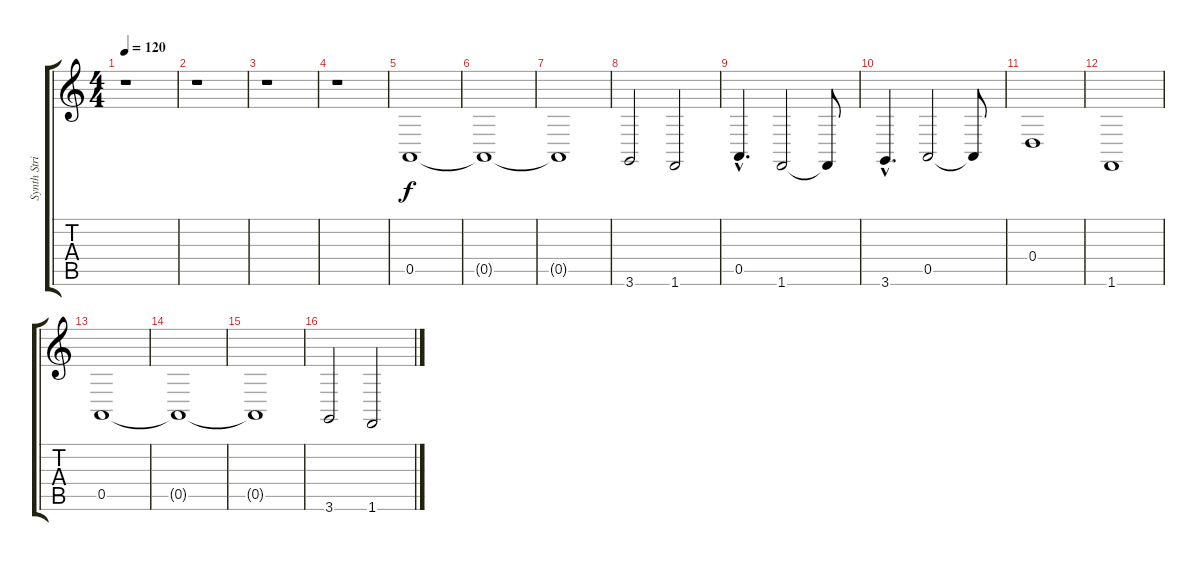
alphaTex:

\track ("Synth Strings 2" "Synth Stri") {instrument synthstrings1}
\staff {score tabs}
\tuning (E4 B3 G3 D3 A2 E2) {hide}
\ts (4 4)
\tempo 120
\clef g2
\ks c
r.1{dy f} |
r.1 |
r.1 |
r.1 |
0.5.1 |
0.5{t}.1 |
0.5{t}.1 |
3.6.2 1.6.2 |
0.5{hac}.4{d} 1.6.2 1.6{t}.8 |
3.6{hac}.4{d} 0.5.2 0.5{t}.8 |
0.4.1 |
1.6.1 |
0.5.1 |
0.5{t}.1 |
0.5{t}.1 |
3.6.2 1.6.2
